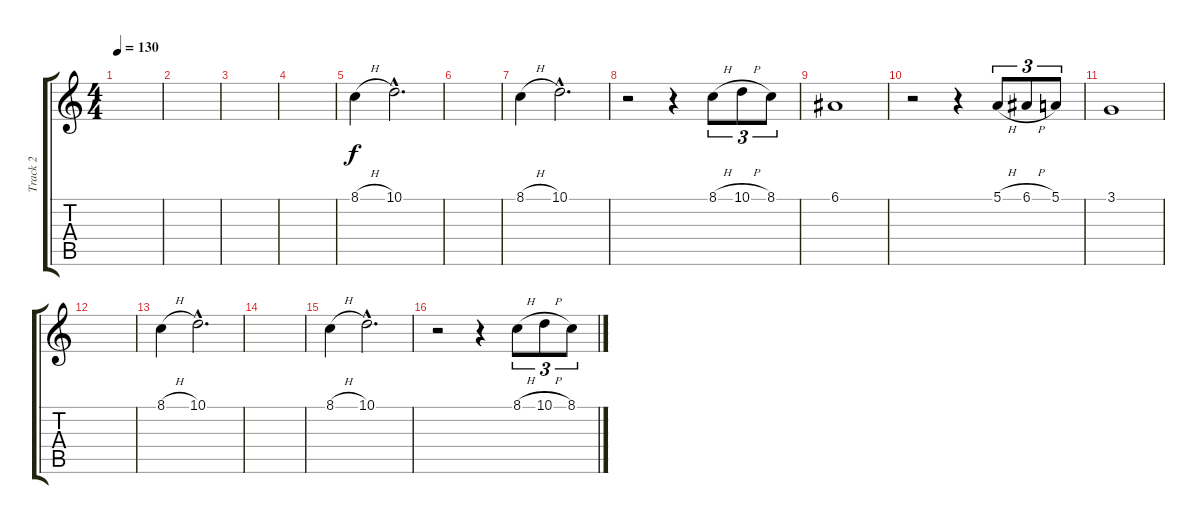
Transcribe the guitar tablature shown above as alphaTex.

\track ("Track 2" "Track 2") {instrument acousticgrandpiano}
\staff {score tabs}
\tuning (E4 B3 G3 D3 A2 E2) {hide}
\ts (4 4)
\tempo 130
\clef g2
\ks c
|
|
|
|
8.1{h}.4 10.1{hac}.2{d} |
|
8.1{h}.4 10.1{hac}.2{d} |
r.2 r.4 8.1{h}.8{tu (3 2)} 10.1{h}.8{tu (3 2)} 8.1.8{tu (3 2)} |
6.1.1 |
r.2 r.4 5.1{h}.8{tu (3 2)} 6.1{h}.8{tu (3 2)} 5.1.8{tu (3 2)} |
3.1.1 |
|
8.1{h}.4 10.1{hac}.2{d} |
|
8.1{h}.4 10.1{hac}.2{d} |
r.2 r.4 8.1{h}.8{tu (3 2)} 10.1{h}.8{tu (3 2)} 8.1.8{tu (3 2)}
